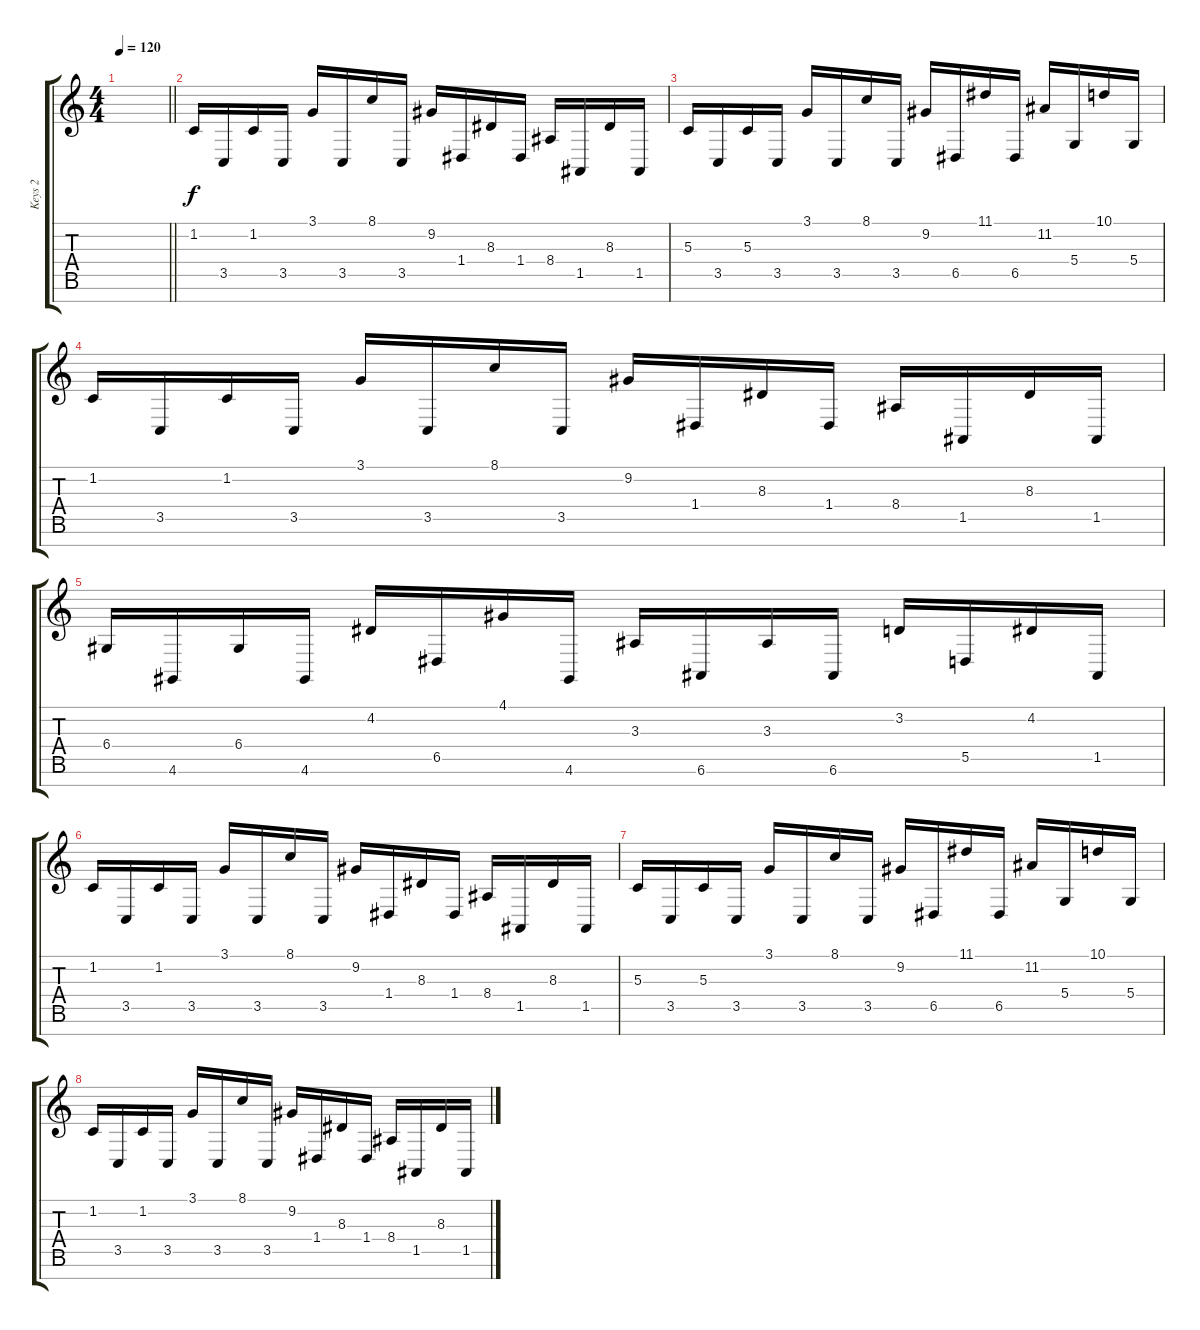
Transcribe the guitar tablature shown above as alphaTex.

\track ("Keys 2" "Keys 2") {instrument fx1rain}
\staff {score tabs}
\tuning (E4 B3 G3 D3 A2 E2 B1) {hide}
\ts (4 4)
\tempo 120
\clef g2
\barLineRight lightlight
\ks c
|
\section ("" "")
1.2.16 3.5.16 1.2.16 3.5.16 3.1.16 3.5.16 8.1.16 3.5.16 9.2.16 1.4.16 8.3.16 1.4.16 8.4.16 1.5.16 8.3.16 1.5.16 |
5.3.16 3.5.16 5.3.16 3.5.16 3.1.16 3.5.16 8.1.16 3.5.16 9.2.16 6.5.16 11.1.16 6.5.16 11.2.16 5.4.16 10.1.16 5.4.16 |
1.2.16 3.5.16 1.2.16 3.5.16 3.1.16 3.5.16 8.1.16 3.5.16 9.2.16 1.4.16 8.3.16 1.4.16 8.4.16 1.5.16 8.3.16 1.5.16 |
6.4.16 4.6.16 6.4.16 4.6.16 4.2.16 6.5.16 4.1.16 4.6.16 3.3.16 6.6.16 3.3.16 6.6.16 3.2.16 5.5.16 4.2.16 1.5.16 |
1.2.16 3.5.16 1.2.16 3.5.16 3.1.16 3.5.16 8.1.16 3.5.16 9.2.16 1.4.16 8.3.16 1.4.16 8.4.16 1.5.16 8.3.16 1.5.16 |
5.3.16 3.5.16 5.3.16 3.5.16 3.1.16 3.5.16 8.1.16 3.5.16 9.2.16 6.5.16 11.1.16 6.5.16 11.2.16 5.4.16 10.1.16 5.4.16 |
1.2.16 3.5.16 1.2.16 3.5.16 3.1.16 3.5.16 8.1.16 3.5.16 9.2.16 1.4.16 8.3.16 1.4.16 8.4.16 1.5.16 8.3.16 1.5.16
